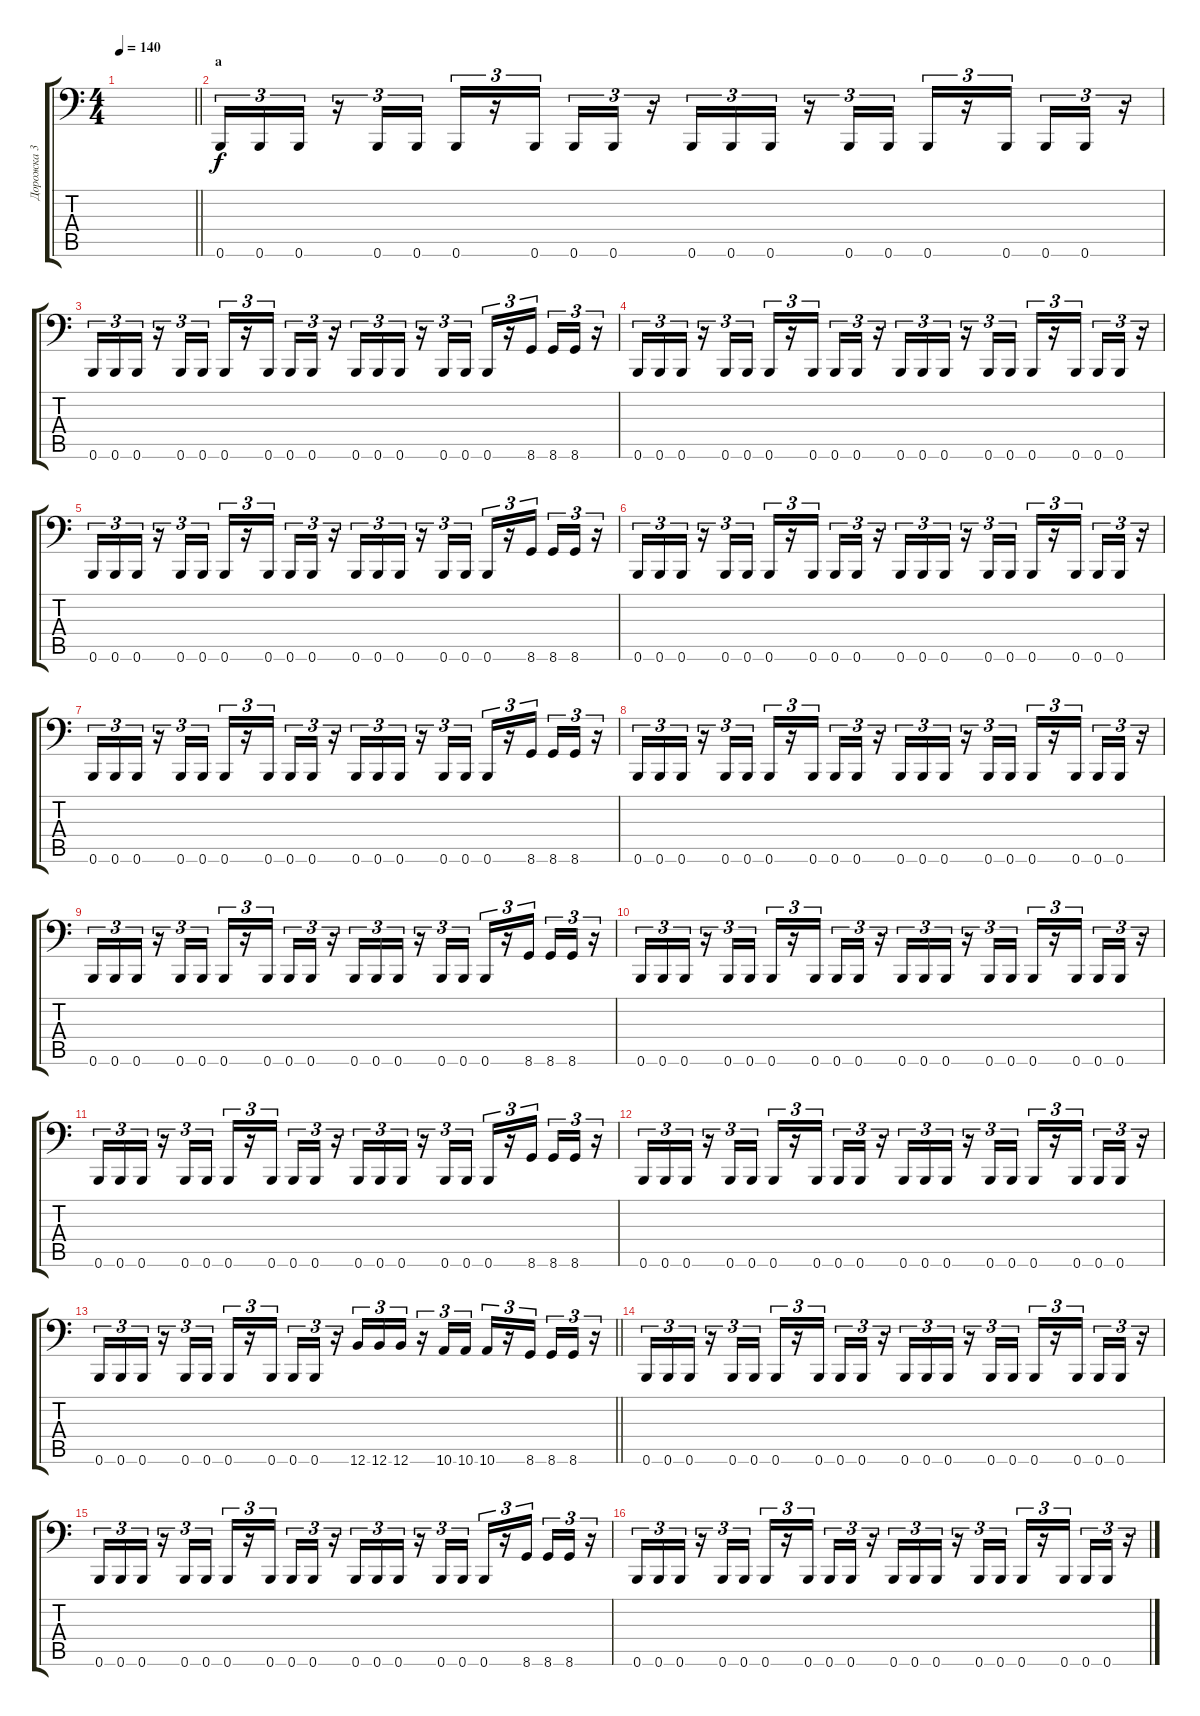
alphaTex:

\track ("Дорожка 3" "Дорожка 3") {instrument electricbassfinger}
\staff {score tabs}
\tuning (Db3 Ab2 E2 B1 Gb1 B0) {hide}
\ts (4 4)
\tempo 140
\clef f4
\barLineRight lightlight
\ks c
|
\section ("" "a")
0.6.16{tu (3 2)} 0.6.16{tu (3 2)} 0.6.16{tu (3 2)} r.16{tu (3 2)} 0.6.16{tu (3 2)} 0.6.16{tu (3 2)} 0.6.16{tu (3 2)} r.16{tu (3 2)} 0.6.16{tu (3 2) beam splitsecondary} 0.6.16{tu (3 2)} 0.6.16{tu (3 2)} r.16{tu (3 2)} 0.6.16{tu (3 2)} 0.6.16{tu (3 2)} 0.6.16{tu (3 2)} r.16{tu (3 2)} 0.6.16{tu (3 2)} 0.6.16{tu (3 2)} 0.6.16{tu (3 2)} r.16{tu (3 2)} 0.6.16{tu (3 2) beam splitsecondary} 0.6.16{tu (3 2)} 0.6.16{tu (3 2)} r.16{tu (3 2)} |
0.6.16{tu (3 2)} 0.6.16{tu (3 2)} 0.6.16{tu (3 2)} r.16{tu (3 2)} 0.6.16{tu (3 2)} 0.6.16{tu (3 2)} 0.6.16{tu (3 2)} r.16{tu (3 2)} 0.6.16{tu (3 2) beam splitsecondary} 0.6.16{tu (3 2)} 0.6.16{tu (3 2)} r.16{tu (3 2)} 0.6.16{tu (3 2)} 0.6.16{tu (3 2)} 0.6.16{tu (3 2)} r.16{tu (3 2)} 0.6.16{tu (3 2)} 0.6.16{tu (3 2)} 0.6.16{tu (3 2)} r.16{tu (3 2)} 8.6.16{tu (3 2) beam splitsecondary} 8.6.16{tu (3 2)} 8.6.16{tu (3 2)} r.16{tu (3 2)} |
0.6.16{tu (3 2)} 0.6.16{tu (3 2)} 0.6.16{tu (3 2)} r.16{tu (3 2)} 0.6.16{tu (3 2)} 0.6.16{tu (3 2)} 0.6.16{tu (3 2)} r.16{tu (3 2)} 0.6.16{tu (3 2) beam splitsecondary} 0.6.16{tu (3 2)} 0.6.16{tu (3 2)} r.16{tu (3 2)} 0.6.16{tu (3 2)} 0.6.16{tu (3 2)} 0.6.16{tu (3 2)} r.16{tu (3 2)} 0.6.16{tu (3 2)} 0.6.16{tu (3 2)} 0.6.16{tu (3 2)} r.16{tu (3 2)} 0.6.16{tu (3 2) beam splitsecondary} 0.6.16{tu (3 2)} 0.6.16{tu (3 2)} r.16{tu (3 2)} |
0.6.16{tu (3 2)} 0.6.16{tu (3 2)} 0.6.16{tu (3 2)} r.16{tu (3 2)} 0.6.16{tu (3 2)} 0.6.16{tu (3 2)} 0.6.16{tu (3 2)} r.16{tu (3 2)} 0.6.16{tu (3 2) beam splitsecondary} 0.6.16{tu (3 2)} 0.6.16{tu (3 2)} r.16{tu (3 2)} 0.6.16{tu (3 2)} 0.6.16{tu (3 2)} 0.6.16{tu (3 2)} r.16{tu (3 2)} 0.6.16{tu (3 2)} 0.6.16{tu (3 2)} 0.6.16{tu (3 2)} r.16{tu (3 2)} 8.6.16{tu (3 2) beam splitsecondary} 8.6.16{tu (3 2)} 8.6.16{tu (3 2)} r.16{tu (3 2)} |
0.6.16{tu (3 2)} 0.6.16{tu (3 2)} 0.6.16{tu (3 2)} r.16{tu (3 2)} 0.6.16{tu (3 2)} 0.6.16{tu (3 2)} 0.6.16{tu (3 2)} r.16{tu (3 2)} 0.6.16{tu (3 2) beam splitsecondary} 0.6.16{tu (3 2)} 0.6.16{tu (3 2)} r.16{tu (3 2)} 0.6.16{tu (3 2)} 0.6.16{tu (3 2)} 0.6.16{tu (3 2)} r.16{tu (3 2)} 0.6.16{tu (3 2)} 0.6.16{tu (3 2)} 0.6.16{tu (3 2)} r.16{tu (3 2)} 0.6.16{tu (3 2) beam splitsecondary} 0.6.16{tu (3 2)} 0.6.16{tu (3 2)} r.16{tu (3 2)} |
0.6.16{tu (3 2)} 0.6.16{tu (3 2)} 0.6.16{tu (3 2)} r.16{tu (3 2)} 0.6.16{tu (3 2)} 0.6.16{tu (3 2)} 0.6.16{tu (3 2)} r.16{tu (3 2)} 0.6.16{tu (3 2) beam splitsecondary} 0.6.16{tu (3 2)} 0.6.16{tu (3 2)} r.16{tu (3 2)} 0.6.16{tu (3 2)} 0.6.16{tu (3 2)} 0.6.16{tu (3 2)} r.16{tu (3 2)} 0.6.16{tu (3 2)} 0.6.16{tu (3 2)} 0.6.16{tu (3 2)} r.16{tu (3 2)} 8.6.16{tu (3 2) beam splitsecondary} 8.6.16{tu (3 2)} 8.6.16{tu (3 2)} r.16{tu (3 2)} |
0.6.16{tu (3 2)} 0.6.16{tu (3 2)} 0.6.16{tu (3 2)} r.16{tu (3 2)} 0.6.16{tu (3 2)} 0.6.16{tu (3 2)} 0.6.16{tu (3 2)} r.16{tu (3 2)} 0.6.16{tu (3 2) beam splitsecondary} 0.6.16{tu (3 2)} 0.6.16{tu (3 2)} r.16{tu (3 2)} 0.6.16{tu (3 2)} 0.6.16{tu (3 2)} 0.6.16{tu (3 2)} r.16{tu (3 2)} 0.6.16{tu (3 2)} 0.6.16{tu (3 2)} 0.6.16{tu (3 2)} r.16{tu (3 2)} 0.6.16{tu (3 2) beam splitsecondary} 0.6.16{tu (3 2)} 0.6.16{tu (3 2)} r.16{tu (3 2)} |
0.6.16{tu (3 2)} 0.6.16{tu (3 2)} 0.6.16{tu (3 2)} r.16{tu (3 2)} 0.6.16{tu (3 2)} 0.6.16{tu (3 2)} 0.6.16{tu (3 2)} r.16{tu (3 2)} 0.6.16{tu (3 2) beam splitsecondary} 0.6.16{tu (3 2)} 0.6.16{tu (3 2)} r.16{tu (3 2)} 0.6.16{tu (3 2)} 0.6.16{tu (3 2)} 0.6.16{tu (3 2)} r.16{tu (3 2)} 0.6.16{tu (3 2)} 0.6.16{tu (3 2)} 0.6.16{tu (3 2)} r.16{tu (3 2)} 8.6.16{tu (3 2) beam splitsecondary} 8.6.16{tu (3 2)} 8.6.16{tu (3 2)} r.16{tu (3 2)} |
0.6.16{tu (3 2)} 0.6.16{tu (3 2)} 0.6.16{tu (3 2)} r.16{tu (3 2)} 0.6.16{tu (3 2)} 0.6.16{tu (3 2)} 0.6.16{tu (3 2)} r.16{tu (3 2)} 0.6.16{tu (3 2) beam splitsecondary} 0.6.16{tu (3 2)} 0.6.16{tu (3 2)} r.16{tu (3 2)} 0.6.16{tu (3 2)} 0.6.16{tu (3 2)} 0.6.16{tu (3 2)} r.16{tu (3 2)} 0.6.16{tu (3 2)} 0.6.16{tu (3 2)} 0.6.16{tu (3 2)} r.16{tu (3 2)} 0.6.16{tu (3 2) beam splitsecondary} 0.6.16{tu (3 2)} 0.6.16{tu (3 2)} r.16{tu (3 2)} |
0.6.16{tu (3 2)} 0.6.16{tu (3 2)} 0.6.16{tu (3 2)} r.16{tu (3 2)} 0.6.16{tu (3 2)} 0.6.16{tu (3 2)} 0.6.16{tu (3 2)} r.16{tu (3 2)} 0.6.16{tu (3 2) beam splitsecondary} 0.6.16{tu (3 2)} 0.6.16{tu (3 2)} r.16{tu (3 2)} 0.6.16{tu (3 2)} 0.6.16{tu (3 2)} 0.6.16{tu (3 2)} r.16{tu (3 2)} 0.6.16{tu (3 2)} 0.6.16{tu (3 2)} 0.6.16{tu (3 2)} r.16{tu (3 2)} 8.6.16{tu (3 2) beam splitsecondary} 8.6.16{tu (3 2)} 8.6.16{tu (3 2)} r.16{tu (3 2)} |
0.6.16{tu (3 2)} 0.6.16{tu (3 2)} 0.6.16{tu (3 2)} r.16{tu (3 2)} 0.6.16{tu (3 2)} 0.6.16{tu (3 2)} 0.6.16{tu (3 2)} r.16{tu (3 2)} 0.6.16{tu (3 2) beam splitsecondary} 0.6.16{tu (3 2)} 0.6.16{tu (3 2)} r.16{tu (3 2)} 0.6.16{tu (3 2)} 0.6.16{tu (3 2)} 0.6.16{tu (3 2)} r.16{tu (3 2)} 0.6.16{tu (3 2)} 0.6.16{tu (3 2)} 0.6.16{tu (3 2)} r.16{tu (3 2)} 0.6.16{tu (3 2) beam splitsecondary} 0.6.16{tu (3 2)} 0.6.16{tu (3 2)} r.16{tu (3 2)} |
\barLineRight lightlight
0.6.16{tu (3 2)} 0.6.16{tu (3 2)} 0.6.16{tu (3 2)} r.16{tu (3 2)} 0.6.16{tu (3 2)} 0.6.16{tu (3 2)} 0.6.16{tu (3 2)} r.16{tu (3 2)} 0.6.16{tu (3 2) beam splitsecondary} 0.6.16{tu (3 2)} 0.6.16{tu (3 2)} r.16{tu (3 2)} 12.6.16{tu (3 2)} 12.6.16{tu (3 2)} 12.6.16{tu (3 2)} r.16{tu (3 2)} 10.6.16{tu (3 2)} 10.6.16{tu (3 2)} 10.6.16{tu (3 2)} r.16{tu (3 2)} 8.6.16{tu (3 2) beam splitsecondary} 8.6.16{tu (3 2)} 8.6.16{tu (3 2)} r.16{tu (3 2)} |
0.6.16{tu (3 2)} 0.6.16{tu (3 2)} 0.6.16{tu (3 2)} r.16{tu (3 2)} 0.6.16{tu (3 2)} 0.6.16{tu (3 2)} 0.6.16{tu (3 2)} r.16{tu (3 2)} 0.6.16{tu (3 2) beam splitsecondary} 0.6.16{tu (3 2)} 0.6.16{tu (3 2)} r.16{tu (3 2)} 0.6.16{tu (3 2)} 0.6.16{tu (3 2)} 0.6.16{tu (3 2)} r.16{tu (3 2)} 0.6.16{tu (3 2)} 0.6.16{tu (3 2)} 0.6.16{tu (3 2)} r.16{tu (3 2)} 0.6.16{tu (3 2) beam splitsecondary} 0.6.16{tu (3 2)} 0.6.16{tu (3 2)} r.16{tu (3 2)} |
0.6.16{tu (3 2)} 0.6.16{tu (3 2)} 0.6.16{tu (3 2)} r.16{tu (3 2)} 0.6.16{tu (3 2)} 0.6.16{tu (3 2)} 0.6.16{tu (3 2)} r.16{tu (3 2)} 0.6.16{tu (3 2) beam splitsecondary} 0.6.16{tu (3 2)} 0.6.16{tu (3 2)} r.16{tu (3 2)} 0.6.16{tu (3 2)} 0.6.16{tu (3 2)} 0.6.16{tu (3 2)} r.16{tu (3 2)} 0.6.16{tu (3 2)} 0.6.16{tu (3 2)} 0.6.16{tu (3 2)} r.16{tu (3 2)} 8.6.16{tu (3 2) beam splitsecondary} 8.6.16{tu (3 2)} 8.6.16{tu (3 2)} r.16{tu (3 2)} |
0.6.16{tu (3 2)} 0.6.16{tu (3 2)} 0.6.16{tu (3 2)} r.16{tu (3 2)} 0.6.16{tu (3 2)} 0.6.16{tu (3 2)} 0.6.16{tu (3 2)} r.16{tu (3 2)} 0.6.16{tu (3 2) beam splitsecondary} 0.6.16{tu (3 2)} 0.6.16{tu (3 2)} r.16{tu (3 2)} 0.6.16{tu (3 2)} 0.6.16{tu (3 2)} 0.6.16{tu (3 2)} r.16{tu (3 2)} 0.6.16{tu (3 2)} 0.6.16{tu (3 2)} 0.6.16{tu (3 2)} r.16{tu (3 2)} 0.6.16{tu (3 2) beam splitsecondary} 0.6.16{tu (3 2)} 0.6.16{tu (3 2)} r.16{tu (3 2)}
